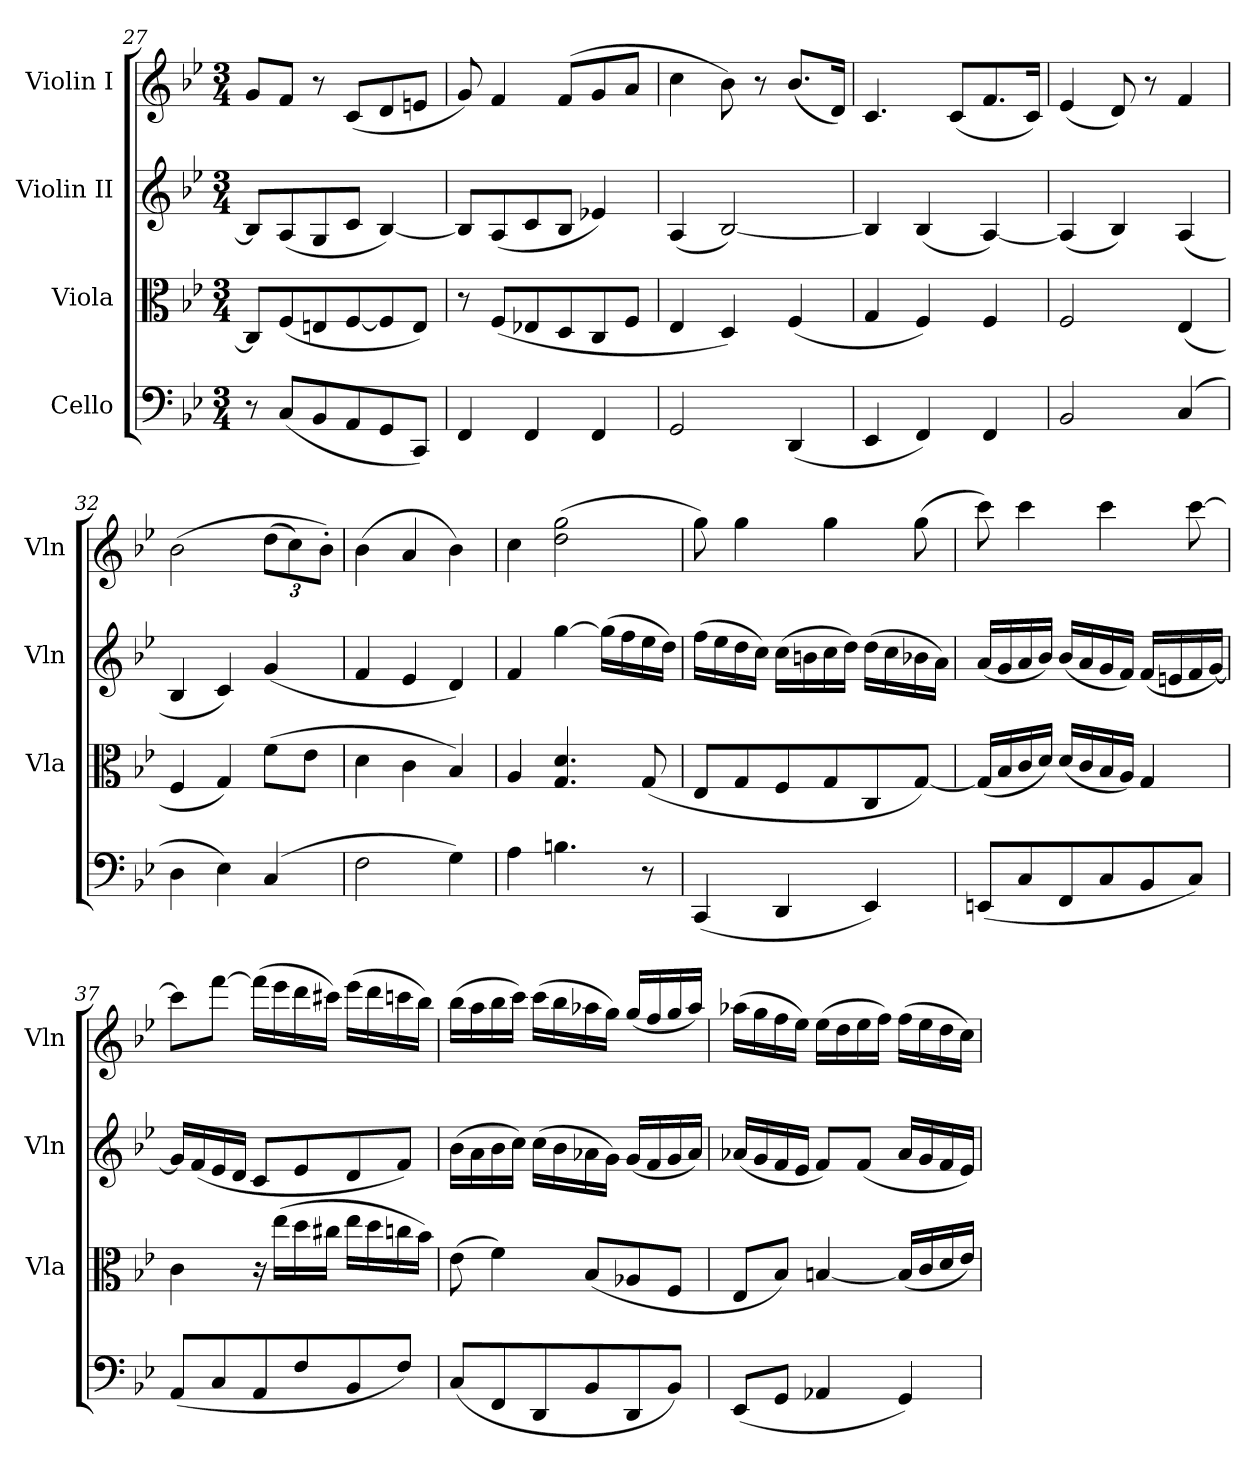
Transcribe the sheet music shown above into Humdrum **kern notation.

**kern	**kern	**kern	**kern
*part4	*part3	*part2	*part1
*staff4	*staff3	*staff2	*staff1
*I"Cello	*I"Viola	*I"Violin II	*I"Violin I
*	*I'Vla	*I'Vln	*I'Vln
*clefF4	*clefC3	*clefG2	*clefG2
*k[b-e-]	*k[b-e-]	*k[b-e-]	*k[b-e-]
*M3/4	*M3/4	*M3/4	*M3/4
=27	=27	=27	=27
8r	8C/L]	8B-/L]	8g/L
(<8C/L	(<8F/	(<8A/	8f/J
8BB-/	8En/	8G/	8r
8AA/	[8F/	8c/J	(<8c/L
8GG/	8F/]	[4B-/)	8d/
8CC/J)	8E/J)	.	8en/J
=28	=28	=28	=28
4FF/	8r	8B-/L]	8g/)
.	(>8F/L	(<8A/	4f/
4FF/	8E-X/	8c/	.
.	8D/	8B-/J	(<8f/L
4FF/	8C/	4e-X/)	8g/
.	8F/J	.	8a/J
=29	=29	=29	=29
2GG/	4E-/	(<4A/	4cc\
.	4D/)	[2B-/)	8b-\)
.	.	.	8r
(<4DD/	(<4F/	.	(<8.b-/L
.	.	.	16d/Jk)
=30	=30	=30	=30
4EE-/	4G/	4B-/]	4.c/
4FF/)	4F/)	(<4B-/	.
.	.	.	(<8c/L
4FF/	4F/	[4A/)	8.f/
.	.	.	16c/Jk)
=31	=31	=31	=31
2BB-/	2F/	(<4A/]	(<4e-/
.	.	4B-/)	8d/)
.	.	.	8r
(<4C/	(<4E-/	(<4A/	4f/
!!LO:LB:g=z
=32	=32	=32	=32
4D\	4F/	4B-/	(>2b-\
4E-\)	4G/)	4c/)	.
*	*	*	*Xbrackettup
(<4C/	(>8f\L	(<4g/	(>12dd\L
.	.	.	12cc\)
.	8e-\J	.	.
.	.	.	12b-'\J)
=33	=33	=33	=33
2F\	4d\	4f/	(>4b-\
.	4c\	4e-/	4a/
4G\)	4B-/)	4d/)	4b-\)
=34	=34	=34	=34
4A\	4A/	4f/	4cc\
4.Bn\	4.G/ 4.d/	[4gg\	(>2dd\ 2gg\
.	.	(>16gg\LL]	.
.	.	16ff\	.
8r	(<8G/	16ee-\	.
.	.	16dd\JJ)	.
=35	=35	=35	=35
(<4CC/	8E-/L	(>16ff\LL	8gg\)
.	.	16ee-\	.
.	8G/	16dd\	4gg\
.	.	16cc\JJ)	.
4DD/	8F/	(>16cc\LL	.
.	.	16bn\	.
.	8G/	16cc\	4gg\
.	.	16dd\JJ)	.
4EE-/)	8C/	(>16dd\LL	.
.	.	16cc\	.
.	[8G/J)	16b-X\	(>8gg\
.	.	16a\JJ)	.
=36	=36	=36	=36
(<8EEn/L	(<16G/LL]	(<16a/LL	8ccc\)
.	16B-/	16g/	.
8C/	16c/	16a/	4ccc\
.	16d/JJ)	16b-/JJ)	.
8FF/	(<16d/LL	(<16b-/LL	.
.	16c/	16a/	.
8C/	16B-/	16g/	4ccc\
.	16A/JJ)	16f/JJ)	.
8BB-/	4G/	(<16f/LL	.
.	.	16en/	.
8C/J)	.	16f/	[8ccc\
.	.	[16g/JJ)	.
=37	=37	=37	=37
(<8AA/L	4c\	16g/LL]	8ccc\L]
.	.	(<16f/	.
8C/	.	16e-/	[8fff\J
.	.	16d/JJ	.
8AA/	16r	8c/L	(>16fff\LL]
.	(>16ee-\LL	.	16eee-\
8F/	16dd\	8e-/	16ddd\
.	16cc#X\JJ	.	16ccc#X\JJ)
8BB-/	16ee-\LL	8d/	(>16eee-\LL
.	16dd\	.	16ddd\
8F/J)	16ccn\	8f/J)	16cccn\
.	16b-\JJ)	.	16bb-\JJ)
=38	=38	=38	=38
(<8C/L	(>8e-\	(>16b-\LL	(>16bb-\LL
.	.	16a\	16aa\
8FF/	4f\)	16b-\	16bb-\
.	.	16cc\JJ)	16ccc\JJ)
8DD/	.	(>16cc\LL	(>16ccc\LL
.	.	16b-\	16bb-\
8BB-/	(<8B-/L	16a-X\	16aa-X\
.	.	16g\JJ)	16gg\JJ)
8DD/	8A-X/	(<16g/LL	(<16gg/LL
.	.	16f/	16ff/
8BB-/J)	8F/J	16g/	16gg/
.	.	16a-/JJ)	16aa-/JJ)
=39	=39	=39	=39
(<8EE-/L	8E-/L	(<16a-X/LL	(>16aa-X\LL
.	.	16g/	16gg\
8GG/J	8B-/J)	16f/	16ff\
.	.	16e-/JJ	16ee-\JJ)
4AA-X/	[4Bn/	8f/L)	(>16ee-\LL
.	.	.	16dd\
.	.	(<8f/J	16ee-\
.	.	.	16ff\JJ)
4GG/)	(<16B/LL]	16a-/LL	(>16ff\LL
.	16c/	16g/	16ee-\
.	16d/	16f/	16dd\
.	16e-/JJ)	16e-/JJ)	16cc\JJ)
=	=	=	=
*-	*-	*-	*-
